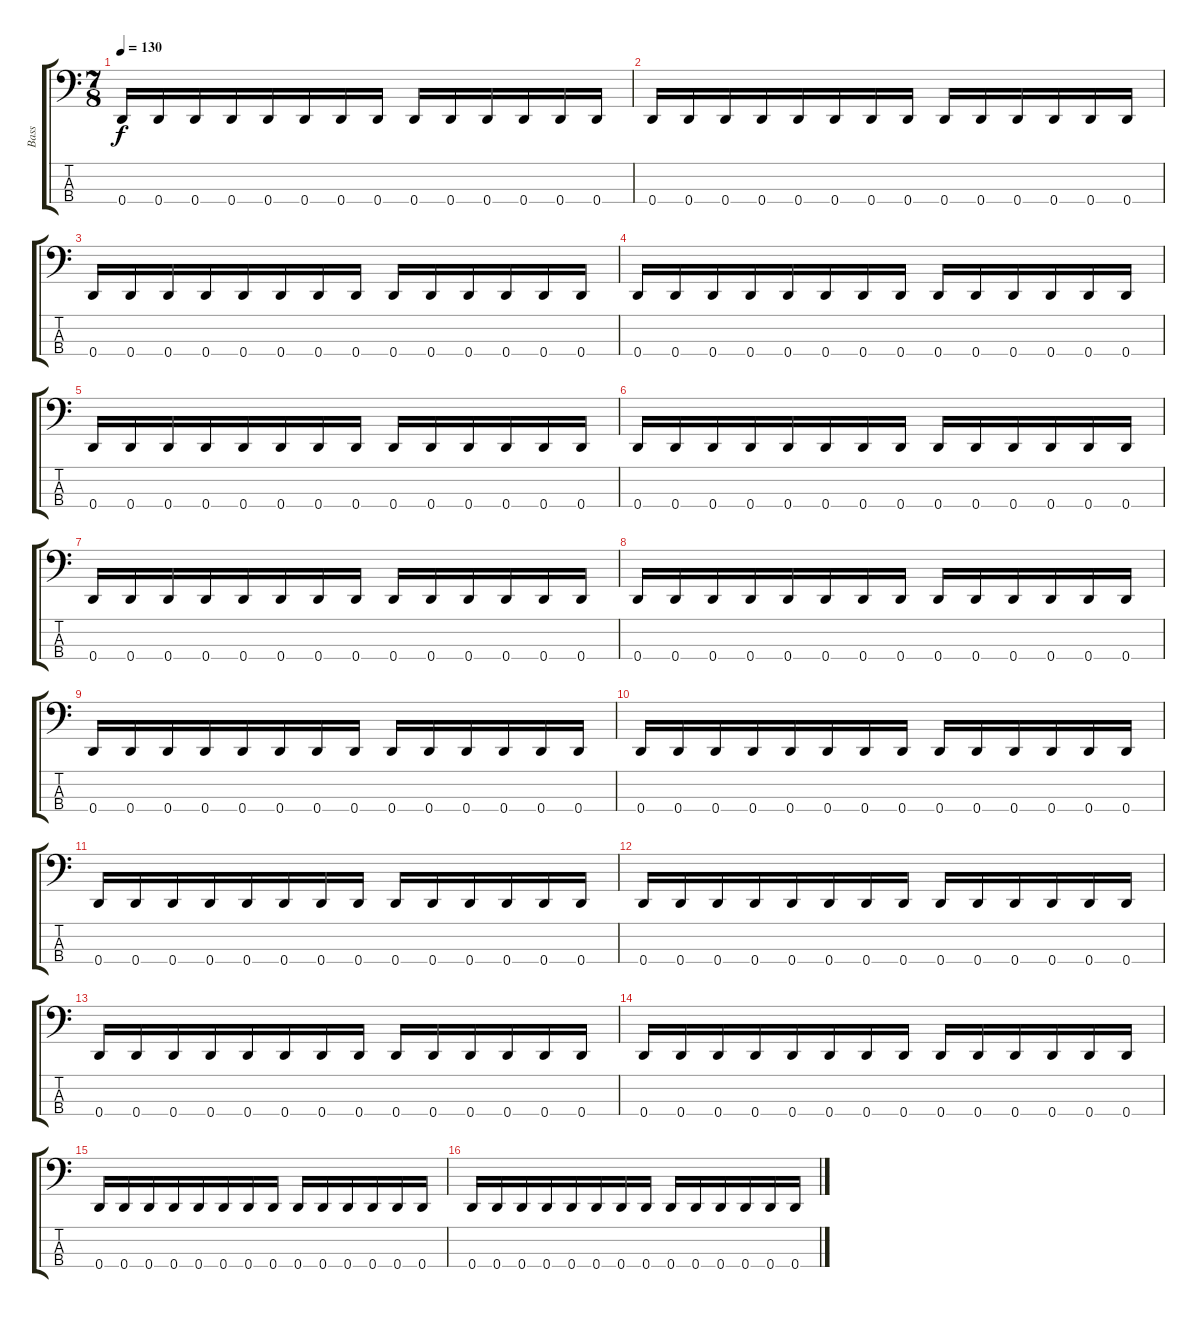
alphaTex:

\track ("Bass" "Bass") {instrument synthbass1}
\staff {score tabs}
\tuning (G2 D2 A1 D1) {hide}
\ts (7 8)
\tempo 130
\clef f4
\ks c
0.4.16{dy f} 0.4.16 0.4.16 0.4.16 0.4.16 0.4.16 0.4.16 0.4.16 0.4.16 0.4.16 0.4.16 0.4.16 0.4.16 0.4.16 |
0.4.16 0.4.16 0.4.16 0.4.16 0.4.16 0.4.16 0.4.16 0.4.16 0.4.16 0.4.16 0.4.16 0.4.16 0.4.16 0.4.16 |
0.4.16 0.4.16 0.4.16 0.4.16 0.4.16 0.4.16 0.4.16 0.4.16 0.4.16 0.4.16 0.4.16 0.4.16 0.4.16 0.4.16 |
0.4.16 0.4.16 0.4.16 0.4.16 0.4.16 0.4.16 0.4.16 0.4.16 0.4.16 0.4.16 0.4.16 0.4.16 0.4.16 0.4.16 |
0.4.16 0.4.16 0.4.16 0.4.16 0.4.16 0.4.16 0.4.16 0.4.16 0.4.16 0.4.16 0.4.16 0.4.16 0.4.16 0.4.16 |
0.4.16 0.4.16 0.4.16 0.4.16 0.4.16 0.4.16 0.4.16 0.4.16 0.4.16 0.4.16 0.4.16 0.4.16 0.4.16 0.4.16 |
0.4.16 0.4.16 0.4.16 0.4.16 0.4.16 0.4.16 0.4.16 0.4.16 0.4.16 0.4.16 0.4.16 0.4.16 0.4.16 0.4.16 |
0.4.16 0.4.16 0.4.16 0.4.16 0.4.16 0.4.16 0.4.16 0.4.16 0.4.16 0.4.16 0.4.16 0.4.16 0.4.16 0.4.16 |
0.4.16 0.4.16 0.4.16 0.4.16 0.4.16 0.4.16 0.4.16 0.4.16 0.4.16 0.4.16 0.4.16 0.4.16 0.4.16 0.4.16 |
0.4.16 0.4.16 0.4.16 0.4.16 0.4.16 0.4.16 0.4.16 0.4.16 0.4.16 0.4.16 0.4.16 0.4.16 0.4.16 0.4.16 |
0.4.16 0.4.16 0.4.16 0.4.16 0.4.16 0.4.16 0.4.16 0.4.16 0.4.16 0.4.16 0.4.16 0.4.16 0.4.16 0.4.16 |
0.4.16 0.4.16 0.4.16 0.4.16 0.4.16 0.4.16 0.4.16 0.4.16 0.4.16 0.4.16 0.4.16 0.4.16 0.4.16 0.4.16 |
0.4.16 0.4.16 0.4.16 0.4.16 0.4.16 0.4.16 0.4.16 0.4.16 0.4.16 0.4.16 0.4.16 0.4.16 0.4.16 0.4.16 |
0.4.16 0.4.16 0.4.16 0.4.16 0.4.16 0.4.16 0.4.16 0.4.16 0.4.16 0.4.16 0.4.16 0.4.16 0.4.16 0.4.16 |
0.4.16 0.4.16 0.4.16 0.4.16 0.4.16 0.4.16 0.4.16 0.4.16 0.4.16 0.4.16 0.4.16 0.4.16 0.4.16 0.4.16 |
0.4.16 0.4.16 0.4.16 0.4.16 0.4.16 0.4.16 0.4.16 0.4.16 0.4.16 0.4.16 0.4.16 0.4.16 0.4.16 0.4.16
